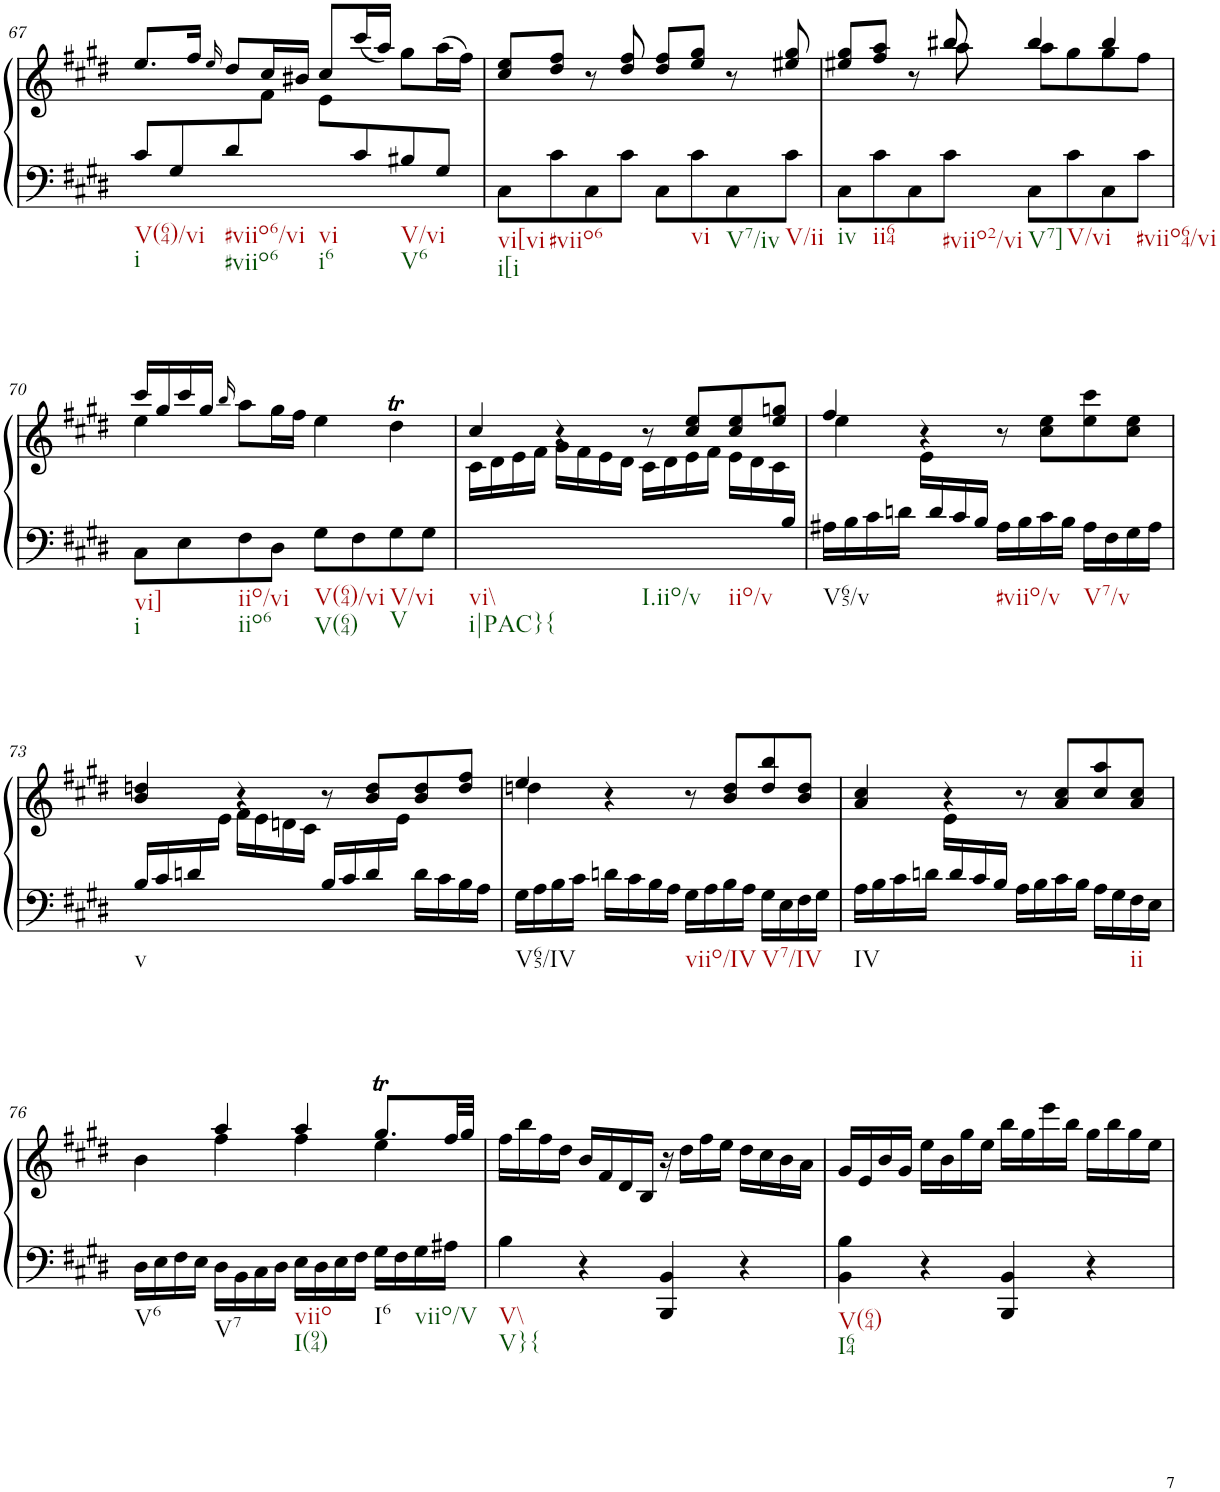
**kern	**kern
*part1	*part1
*staff2	*staff1
*I"Piano	*
*I'Pno.	*
!!LO:PB:g=z
*clefF4	*clefG2
*k[f#c#g#d#]	*k[f#c#g#d#]
*M4/4	*M4/4
*met(c)	*met(c)
=67	=67
*	*^
!LO:TX:b:t=V(64)/vi	!	!
!LO:TX:b:t=i	!	!
8c#/L	8.ee/L	4.ryy
8G#/	.	.
.	16ff#/Jk	.
.	16qee/	.
!LO:TX:b:t=#viio6/vi	!	!
!LO:TX:b:t=#viio6	!	!
8d#/	8dd#/L	.
8ryy	16cc#/L	8f#\J
.	16b#X/JJ	.
!LO:TX:b:t=vi	!	!
!LO:TX:b:t=i6	!	!
8ryy	8cc#/L	8e\L
8c#/	(16ccc#/L	4.ryy
.	16aa/JJ)	.
!LO:TX:b:t=V/vi	!	!
!LO:TX:b:t=V6	!	!
8B#X/	8gg#\L	.
8G#/J	(16aa\L	.
.	16ff#\JJ)	.
*	*v	*v
=68	=68
!LO:TX:b:t=vi[vi	!
!LO:TX:b:t=i[i	!
8C#\L	8cc#/ 8ee/L
!LO:TX:b:t=#viio6	!
8c#\	8dd#/ 8ff#/J
8C#\	8r
8c#\J	8dd#/ 8ff#/
8C#\L	8dd#/ 8ff#/L
!LO:TX:b:t=vi	!
8c#\	8ee/ 8gg#/J
!LO:TX:b:t=V7/iv	!
8C#\	8r
!LO:TX:b:t=V/ii	!
8c#\J	8ee#X/ 8gg#/
=69	=69
*	*^
!LO:TX:b:t=iv	!	!
8C#\L	8ee#X/ 8gg#/L	4.ryy
!LO:TX:b:t=ii64	!	!
8c#\	8ff#/ 8aa/J	.
8C#\	8r	.
!LO:TX:b:t=#viio2/vi	!	!
8c#\J	8bb#X/	8aa\
!LO:TX:b:t=V7]	!	!
8C#\L	8aa\L	4bb#/
!LO:TX:b:t=V/vi	!	!
8c#\	8gg#\	.
8C#\	8gg#\	4bb#/
!LO:TX:b:t=#viio64/vi	!	!
8c#\J	8ff#\J	.
!!LO:LB:g=z	!!
=70	=70	=70
!LO:TX:b:t=vi]	!	!
!LO:TX:b:t=i	!	!
8C#\L	16ccc#/LL	4ee\
.	16gg#/	.
8E\	16ccc#/	.
.	16gg#/JJ	.
.	16qbb/	.
!LO:TX:b:t=iio/vi	!	!
!LO:TX:b:t=iio6	!	!
8F#\	8aa\L	2.ryy
8D#\J	16gg#\L	.
.	16ff#\JJ	.
!LO:TX:b:t=V(64)/vi	!	!
!LO:TX:b:t=V(64)	!	!
8G#\L	4ee\	.
8F#\	.	.
!LO:TX:b:t=V/vi	!	!
!LO:TX:b:t=V	!	!
8G#\	4dd#t\	.
8G#\J	.	.
=71	=71	=71
!LO:TX:b:t=vi\\	!	!
!LO:TX:b:t=i|PAC}{	!	!
2ryy	4cc#/	16c#\LL
.	.	16d#\
.	.	16e\
.	.	16f#\JJ
.	4r	16g#\LL
.	.	16f#\
.	.	16e\
.	.	16d#\JJ
!LO:TX:b:t=I.iio/v	!	!
4ryy	8r	16c#\LL
.	.	16d#\
.	8cc#/ 8ee/L	16e\
.	.	16f#\JJ
!LO:TX:b:t=iio/v	!	!
8.ryy	8cc#/ 8ee/	16e\LL
.	.	16d#\
.	8ee/ 8ggn/J	16c#\
16B/JJ	.	16ryy
=72	=72	=72
*	*	*^
!LO:TX:b:t=V65/v	!	!	!
16A#X\LL	4ff#/	4ee\	4ryy
16B\	.	.	.
16c#\	.	.	.
16dn\JJ	.	.	.
16ryy	4r	2.ryy	16e\LL
16d/	.	.	2ryy
16c#/	.	.	.
16B/JJ	.	.	.
!LO:TX:b:t=#viio/v	!	!	!
16A#\LL	8r	.	.
16B\	.	.	.
16c#\	8cc#\ 8ee\L	.	.
16B\JJ	.	.	.
!LO:TX:b:t=V7/v	!	!	!
16A#\LL	8ee\ 8ccc#\	.	.
16F#\	.	.	8.ryy
16G#\	8cc#\ 8ee\J	.	.
16A#\JJ	.	.	.
*	*	*v	*v
!!LO:LB:g=z
=73	=73	=73
!LO:TX:b:t=v	!	!
16B/LL	4b/ 4ddn/	8.ryy
16c#/	.	.
16dn/	.	.
16ryy	.	16e\JJ
.	4r	16f#\LL
.	.	16e\
.	.	16dn\
.	.	16c#\JJ
16B/LL	8r	8.ryy
16c#/	.	.
16d/	8b/ 8dd/L	.
16ryy	.	16e\JJ
16d\LL	8b/ 8dd/	4ryy
16c#\	.	.
16B\	8dd/ 8ff#/J	.
16A\JJ	.	.
=74	=74	=74
!LO:TX:b:t=V65/IV	!	!
16G#\LL	4ee/	4ddn\
16A\	.	.
16B\	.	.
16c#\JJ	.	.
16dn\LL	4r	2.ryy
16c#\	.	.
16B\	.	.
16A\JJ	.	.
!LO:TX:b:t=viio/IV	!	!
16G#\LL	8r	.
16A\	.	.
16B\	8b/ 8dd/L	.
16A\JJ	.	.
!LO:TX:b:t=V7/IV	!	!
16G#\LL	8dd/ 8bb/	.
16E\	.	.
16F#\	8b/ 8dd/J	.
16G#\JJ	.	.
=75	=75	=75
!LO:TX:b:t=IV	!	!
16A\LL	4a/ 4cc#/	4ryy
16B\	.	.
16c#\	.	.
16dn\JJ	.	.
16ryy	4r	16e\LL
16d/	.	2ryy
16c#/	.	.
16B/JJ	.	.
16A\LL	8r	.
16B\	.	.
16c#\	8a/ 8cc#/L	.
16B\JJ	.	.
16A\LL	8cc#/ 8aa/	.
16G#\	.	8.ryy
!LO:TX:b:t=ii	!	!
16F#\	8a/ 8cc#/J	.
16E\JJ	.	.
!!LO:LB:g=z	!!
=76	=76	=76
!LO:TX:b:t=V6	!	!
16D#\LL	4b\	4ryy
16E\	.	.
16F#\	.	.
16E\JJ	.	.
!LO:TX:b:t=V7	!	!
16D#\LL	4aa/	4ff#\
16BB\	.	.
16C#\	.	.
16D#\JJ	.	.
!LO:TX:b:t=viio	!	!
!LO:TX:b:t=I(94)	!	!
16E\LL	4aa/	4ff#\
16D#\	.	.
16E\	.	.
16F#\JJ	.	.
!LO:TX:b:t=I6	!	!
16G#\LL	8.gg#t/L	4ee\
16F#\	.	.
!LO:TX:b:t=viio/V	!	!
16G#\	.	.
16A#X\JJ	32ff#/LL	.
.	32gg#/JJJ	.
*	*v	*v
=77	=77
!LO:TX:b:t=V\\	!
!LO:TX:b:t=V}{	!
4B\	16ff#\LL
.	16bb\
.	16ff#\
.	16dd#\JJ
4r	16b/LL
.	16f#/
.	16d#/
.	16B/JJ
4BBB/ 4BB/	16r
.	16dd#\LL
.	16ff#\
.	16ee\JJ
4r	16dd#\LL
.	16cc#\
.	16b\
.	16a\JJ
=78	=78
!LO:TX:b:t=V(64)	!
!LO:TX:b:t=I64	!
4BB\ 4B\	16g#/LL
.	16e/
.	16b/
.	16g#/JJ
4r	16ee\LL
.	16b\
.	16gg#\
.	16ee\JJ
4BBB/ 4BB/	16bb\LL
.	16gg#\
.	16eee\
.	16bb\JJ
4r	16gg#\LL
.	16bb\
.	16gg#\
.	16ee\JJ
=	=
*-	*-
